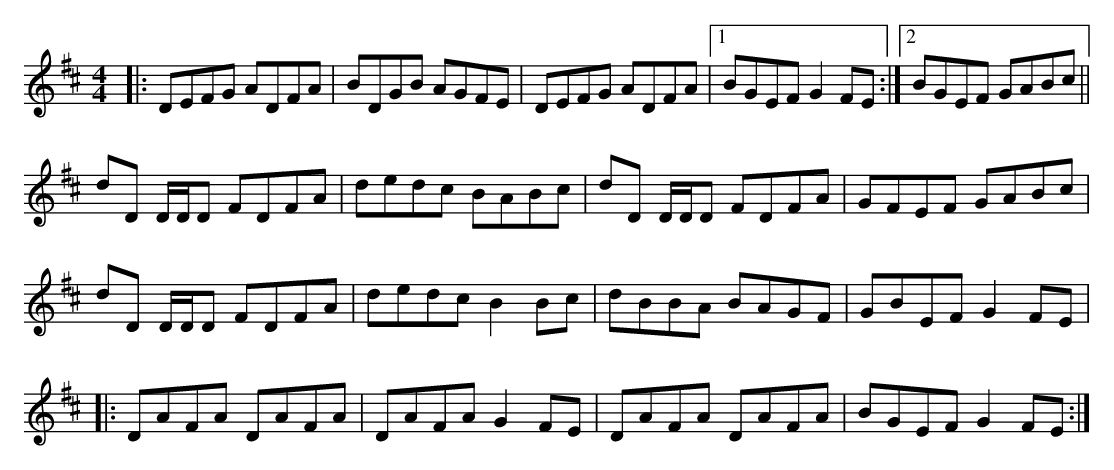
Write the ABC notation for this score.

X:1
M:4/4
K:D
|:DEFG ADFA|BDGB AGFE|DEFG ADFA|1 BGEF G2FE:|2 BGEF GABc||
dD D/D/D FDFA|dedc BABc|dD D/D/D FDFA|GFEF GABc|
dD D/D/D FDFA|dedc B2Bc|dBBA BAGF|GBEF G2FE|
|:DAFA DAFA|DAFA G2FE|DAFA DAFA|BGEF G2FE:|
